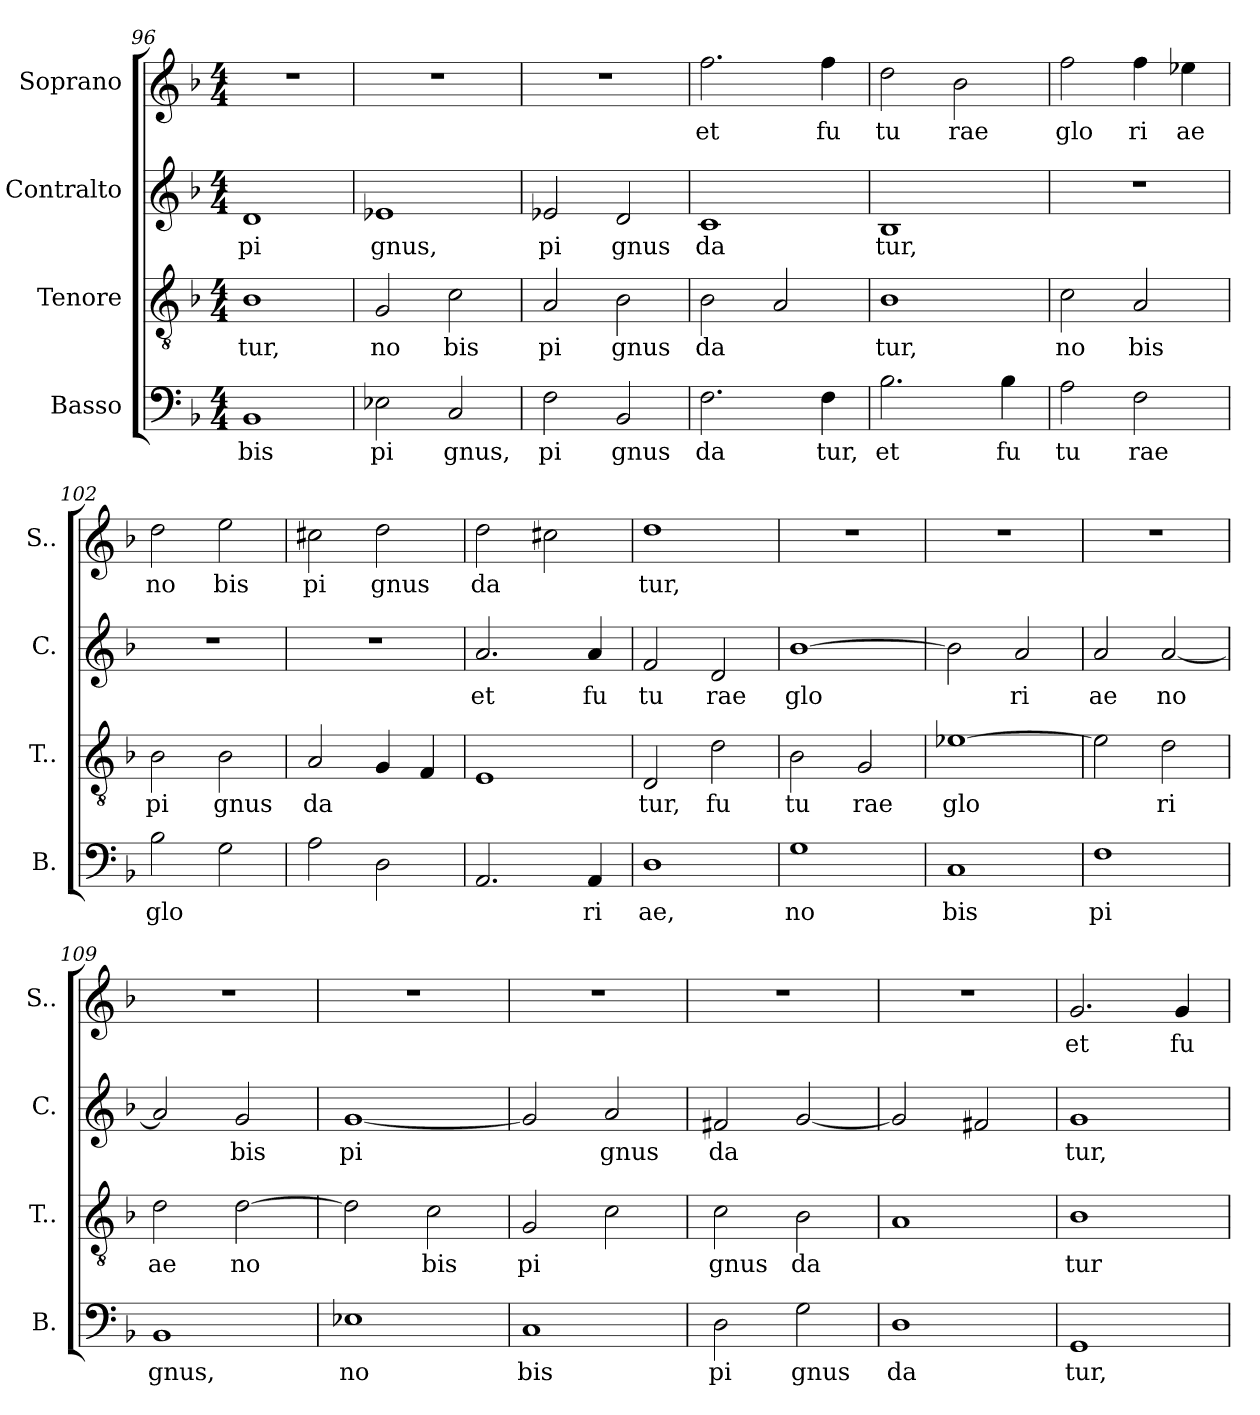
**kern	**text	**kern	**text	**kern	**text	**kern	**text
*part4	*part4	*part3	*part3	*part2	*part2	*part1	*part1
*staff4	*staff4	*staff3	*staff3	*staff2	*staff2	*staff1	*staff1
*I"Basso	*	*I"Tenore	*	*I"Contralto	*	*I"Soprano	*
*I'B.	*	*I'T..	*	*I'C.	*	*I'S..	*
*clefF4	*	*clefGv2	*	*clefG2	*	*clefG2	*
*k[b-]	*	*k[b-]	*	*k[b-]	*	*k[b-]	*
*M4/4	*	*M4/4	*	*M4/4	*	*M4/4	*
=96	=96	=96	=96	=96	=96	=96	=96
!	!LO:LY:b	!	!LO:LY:b	!	!LO:LY:b	!	!
1BB-	bis	1B-	tur,	1d	pi	1r	.
=97	=97	=97	=97	=97	=97	=97	=97
!	!LO:LY:b	!	!LO:LY:b	!	!LO:LY:b	!	!
2E-X\	pi	2G/	no	1e-X	gnus,	1r	.
!	!LO:LY:b	!	!LO:LY:b	!	!	!	!
2C/	gnus,	2c\	bis	.	.	.	.
=98	=98	=98	=98	=98	=98	=98	=98
!	!LO:LY:b	!	!LO:LY:b	!	!LO:LY:b	!	!
2F\	pi	2A/	pi	2e-X/	pi	1r	.
!	!LO:LY:b	!	!LO:LY:b	!	!LO:LY:b	!	!
2BB-/	gnus	2B-\	gnus	2d/	gnus	.	.
=99	=99	=99	=99	=99	=99	=99	=99
!	!LO:LY:b	!	!LO:LY:b	!	!LO:LY:b	!	!LO:LY:b
2.F\	da	2B-\	da	1c	da	2.ff\	et
.	.	2A/	.	.	.	.	.
!	!LO:LY:b	!	!	!	!	!	!LO:LY:b
4F\	tur,	.	.	.	.	4ff\	fu
=100	=100	=100	=100	=100	=100	=100	=100
!	!LO:LY:b	!	!LO:LY:b	!	!LO:LY:b	!	!LO:LY:b
2.B-\	et	1B-	tur,	1B-	tur,	2dd\	tu
!	!	!	!	!	!	!	!LO:LY:b
.	.	.	.	.	.	2b-\	rae
!	!LO:LY:b	!	!	!	!	!	!
4B-\	fu	.	.	.	.	.	.
!!LO:LB:g=z
=101	=101	=101	=101	=101	=101	=101	=101
!	!LO:LY:b	!	!LO:LY:b	!	!	!	!LO:LY:b
2A\	tu	2c\	no	1r	.	2ff\	glo
!	!LO:LY:b	!	!LO:LY:b	!	!	!	!LO:LY:b
2F\	rae	2A/	bis	.	.	4ff\	ri
!	!	!	!	!	!	!	!LO:LY:b
.	.	.	.	.	.	4ee-X\	ae
=102	=102	=102	=102	=102	=102	=102	=102
!	!LO:LY:b	!	!LO:LY:b	!	!	!	!LO:LY:b
2B-\	glo	2B-\	pi	1r	.	2dd\	no
!	!	!	!LO:LY:b	!	!	!	!LO:LY:b
2G\	.	2B-\	gnus	.	.	2ee\	bis
=103	=103	=103	=103	=103	=103	=103	=103
!	!	!	!LO:LY:b	!	!	!	!LO:LY:b
2A\	.	2A/	da	1r	.	2cc#X\	pi
!	!	!	!	!	!	!	!LO:LY:b
2D\	.	4G/	.	.	.	2dd\	gnus
.	.	4F/	.	.	.	.	.
=104	=104	=104	=104	=104	=104	=104	=104
!	!	!	!	!	!LO:LY:b	!	!LO:LY:b
2.AA/	.	1E	.	2.a/	et	2dd\	da
.	.	.	.	.	.	2cc#X\	.
!	!LO:LY:b	!	!	!	!LO:LY:b	!	!
4AA/	ri	.	.	4a/	fu	.	.
=105	=105	=105	=105	=105	=105	=105	=105
!	!LO:LY:b	!	!LO:LY:b	!	!LO:LY:b	!	!LO:LY:b
1D	ae,	2D/	tur,	2f/	tu	1dd	tur,
!	!	!	!LO:LY:b	!	!LO:LY:b	!	!
.	.	2d\	fu	2d/	rae	.	.
=106	=106	=106	=106	=106	=106	=106	=106
!	!LO:LY:b	!	!LO:LY:b	!	!LO:LY:b	!	!
1G	no	2B-\	tu	[1b-	glo	1r	.
!	!	!	!LO:LY:b	!	!	!	!
.	.	2G/	rae	.	.	.	.
=107	=107	=107	=107	=107	=107	=107	=107
!	!LO:LY:b	!	!LO:LY:b	!	!	!	!
1C	bis	[1e-X	glo	2b-\]	.	1r	.
!	!	!	!	!	!LO:LY:b	!	!
.	.	.	.	2a/	ri	.	.
=108	=108	=108	=108	=108	=108	=108	=108
!	!LO:LY:b	!	!	!	!LO:LY:b	!	!
1F	pi	2e-\]	.	2a/	ae	1r	.
!	!	!	!LO:LY:b	!	!LO:LY:b	!	!
.	.	2d\	ri	[2a/	no	.	.
!!LO:PB:g=z
=109	=109	=109	=109	=109	=109	=109	=109
!	!LO:LY:b	!	!LO:LY:b	!	!	!	!
1BB-	gnus,	2d\	ae	2a/]	.	1r	.
!	!	!	!LO:LY:b	!	!LO:LY:b	!	!
.	.	[2d\	no	2g/	bis	.	.
=110	=110	=110	=110	=110	=110	=110	=110
!	!LO:LY:b	!	!	!	!LO:LY:b	!	!
1E-X	no	2d\]	.	[1g	pi	1r	.
!	!	!	!LO:LY:b	!	!	!	!
.	.	2c\	bis	.	.	.	.
=111	=111	=111	=111	=111	=111	=111	=111
!	!LO:LY:b	!	!LO:LY:b	!	!	!	!
1C	bis	2G/	pi	2g/]	.	1r	.
!	!	!	!	!	!LO:LY:b	!	!
.	.	2c\	.	2a/	gnus	.	.
=112	=112	=112	=112	=112	=112	=112	=112
!	!LO:LY:b	!	!LO:LY:b	!	!LO:LY:b	!	!
2D\	pi	2c\	gnus	2f#X/	da	1r	.
!	!LO:LY:b	!	!LO:LY:b	!	!	!	!
2G\	gnus	2B-\	da	[2g/	.	.	.
=113	=113	=113	=113	=113	=113	=113	=113
!	!LO:LY:b	!	!	!	!	!	!
1D	da	1A	.	2g/]	.	1r	.
.	.	.	.	2f#X/	.	.	.
=114	=114	=114	=114	=114	=114	=114	=114
!	!LO:LY:b	!	!LO:LY:b	!	!LO:LY:b	!	!LO:LY:b
1GG	tur,	1B-	tur	1g	tur,	2.g/	et
!	!	!	!	!	!	!	!LO:LY:b
.	.	.	.	.	.	4g/	fu
=	=	=	=	=	=	=	=
*-	*-	*-	*-	*-	*-	*-	*-
